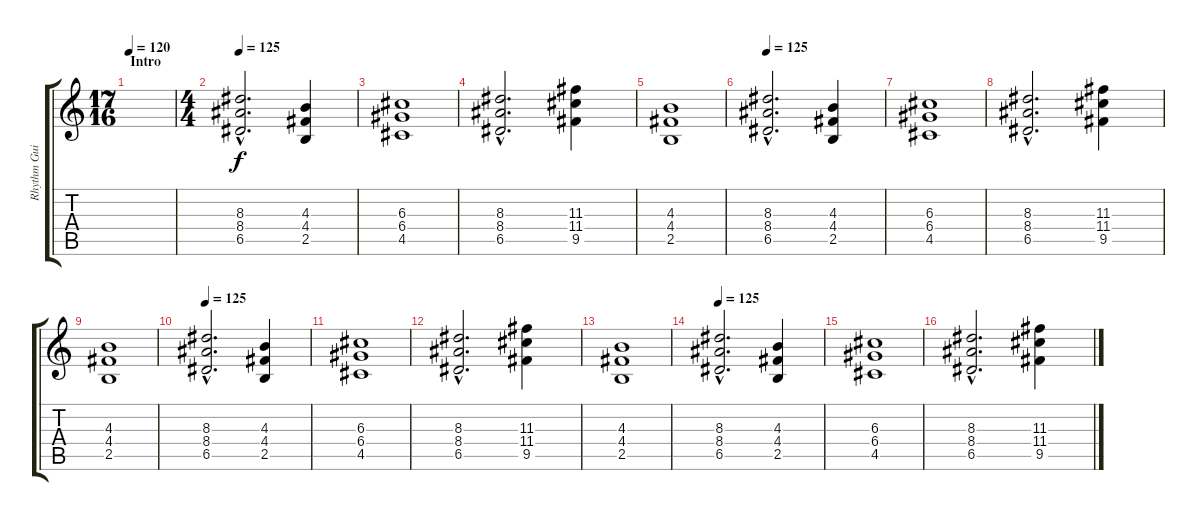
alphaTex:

\track ("Rhythm Guitar" "Rhythm Gui") {instrument distortionguitar}
\staff {score tabs}
\tuning (E4 B3 G3 D3 A2 E2) {hide}
\ts (17 16)
\section ("" "Intro")
\tempo 120
\clef g2
\ks c
|
\ts (4 4)
\tempo 125
(8.3{hac} 8.4{hac} 6.5{hac}).2{d} (4.3 4.4 2.5).4 |
(6.3 6.4 4.5).1 |
(8.3{hac} 8.4{hac} 6.5{hac}).2{d} (11.3 11.4 9.5).4 |
(4.3 4.4 2.5).1 |
\tempo 125
(8.3{hac} 8.4{hac} 6.5{hac}).2{d} (4.3 4.4 2.5).4 |
(6.3 6.4 4.5).1 |
(8.3{hac} 8.4{hac} 6.5{hac}).2{d} (11.3 11.4 9.5).4 |
(4.3 4.4 2.5).1 |
\tempo 125
(8.3{hac} 8.4{hac} 6.5{hac}).2{d} (4.3 4.4 2.5).4 |
(6.3 6.4 4.5).1 |
(8.3{hac} 8.4{hac} 6.5{hac}).2{d} (11.3 11.4 9.5).4 |
(4.3 4.4 2.5).1 |
\tempo 125
(8.3{hac} 8.4{hac} 6.5{hac}).2{d} (4.3 4.4 2.5).4 |
(6.3 6.4 4.5).1 |
(8.3{hac} 8.4{hac} 6.5{hac}).2{d} (11.3 11.4 9.5).4
